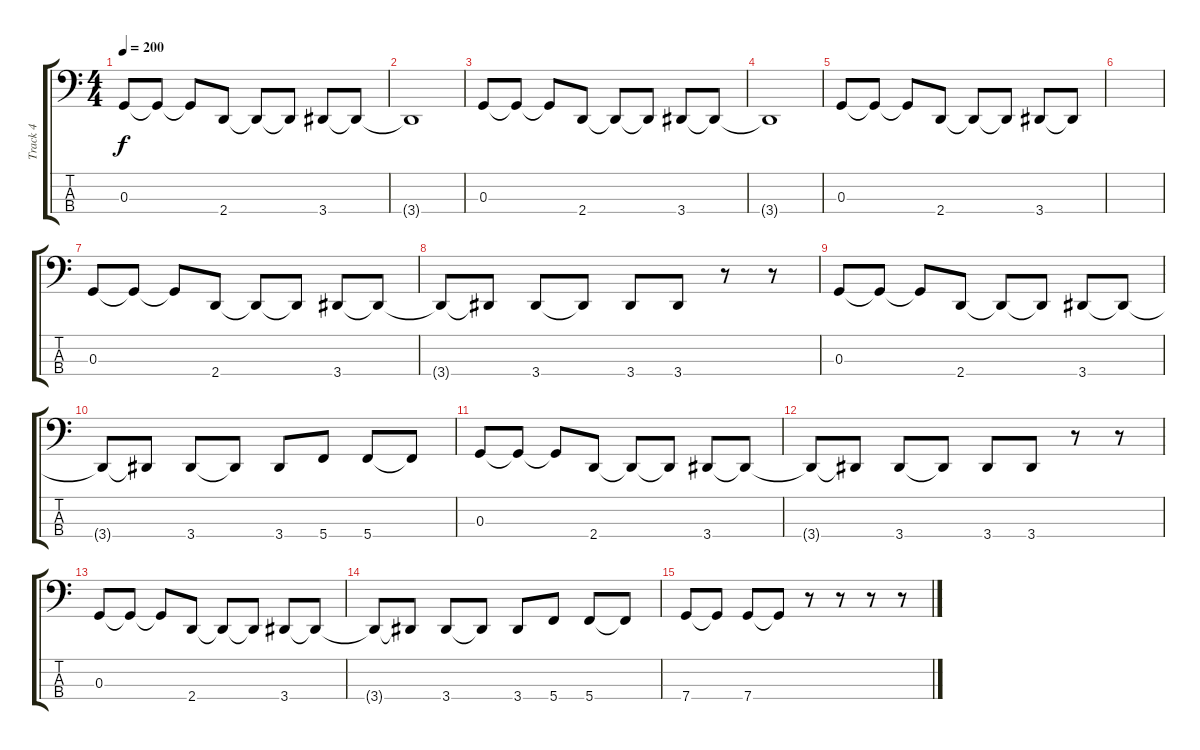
\track ("Track 4" "Track 4") {instrument electricbasspick}
\staff {score tabs}
\tuning (F2 C2 G1 C1) {hide}
\ts (4 4)
\tempo 200
\clef f4
\ks c
0.3.8{dy f} 0.3{t}.8 0.3{t}.8 2.4.8 2.4{t}.8 2.4{t}.8 3.4.8 3.4{t}.8 |
3.4{t}.1 |
0.3.8 0.3{t}.8 0.3{t}.8 2.4.8 2.4{t}.8 2.4{t}.8 3.4.8 3.4{t}.8 |
3.4{t}.1 |
0.3.8 0.3{t}.8 0.3{t}.8 2.4.8 2.4{t}.8 2.4{t}.8 3.4.8 3.4{t}.8 |
|
0.3.8 0.3{t}.8 0.3{t}.8 2.4.8 2.4{t}.8 2.4{t}.8 3.4.8 3.4{t}.8 |
3.4{t}.8 3.4{t}.8 3.4.8 3.4{t}.8 3.4.8 3.4.8 r.8 r.8 |
0.3.8 0.3{t}.8 0.3{t}.8 2.4.8 2.4{t}.8 2.4{t}.8 3.4.8 3.4{t}.8 |
3.4{t}.8 3.4{t}.8 3.4.8 3.4{t}.8 3.4.8 5.4.8 5.4.8 5.4{t}.8 |
0.3.8 0.3{t}.8 0.3{t}.8 2.4.8 2.4{t}.8 2.4{t}.8 3.4.8 3.4{t}.8 |
3.4{t}.8 3.4{t}.8 3.4.8 3.4{t}.8 3.4.8 3.4.8 r.8 r.8 |
0.3.8 0.3{t}.8 0.3{t}.8 2.4.8 2.4{t}.8 2.4{t}.8 3.4.8 3.4{t}.8 |
3.4{t}.8 3.4{t}.8 3.4.8 3.4{t}.8 3.4.8 5.4.8 5.4.8 5.4{t}.8 |
7.4.8 7.4{t}.8 7.4.8 7.4{t}.8 r.8 r.8 r.8 r.8
